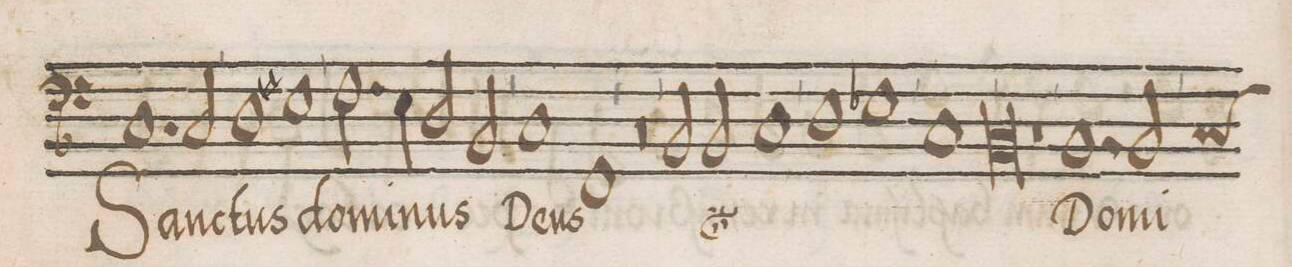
**kern	**text
*I"BASSVS	*
*clefF4	*
*k[b-]	*
*met()	*
*M2/1	*
1.C	Sanc-
2C/	-tus
=13-	=13-
1D	.
1En	do-
=14-	=14-
2.F\	-mi-
4E\	.
2D/	-nus
2BB-/	.
=15-	=15-
1C	De-
1FF	-us
=16-	=16-
0r	.
=17-	=17-
*	*ij
2BB-/	Sanc-
2BB-/	-tus
1C	do-
=18-	=18-
1D	-mi-
1E-X	-nus
=19-	=19-
1C	De-
0BB-	-us
*	*Xij
=20-	=20-
1r	.
=21-	=21-
1.BB-	Do-
*custos:C	*
2BB-/	-mi-
=22-	=22-
*-	*-
